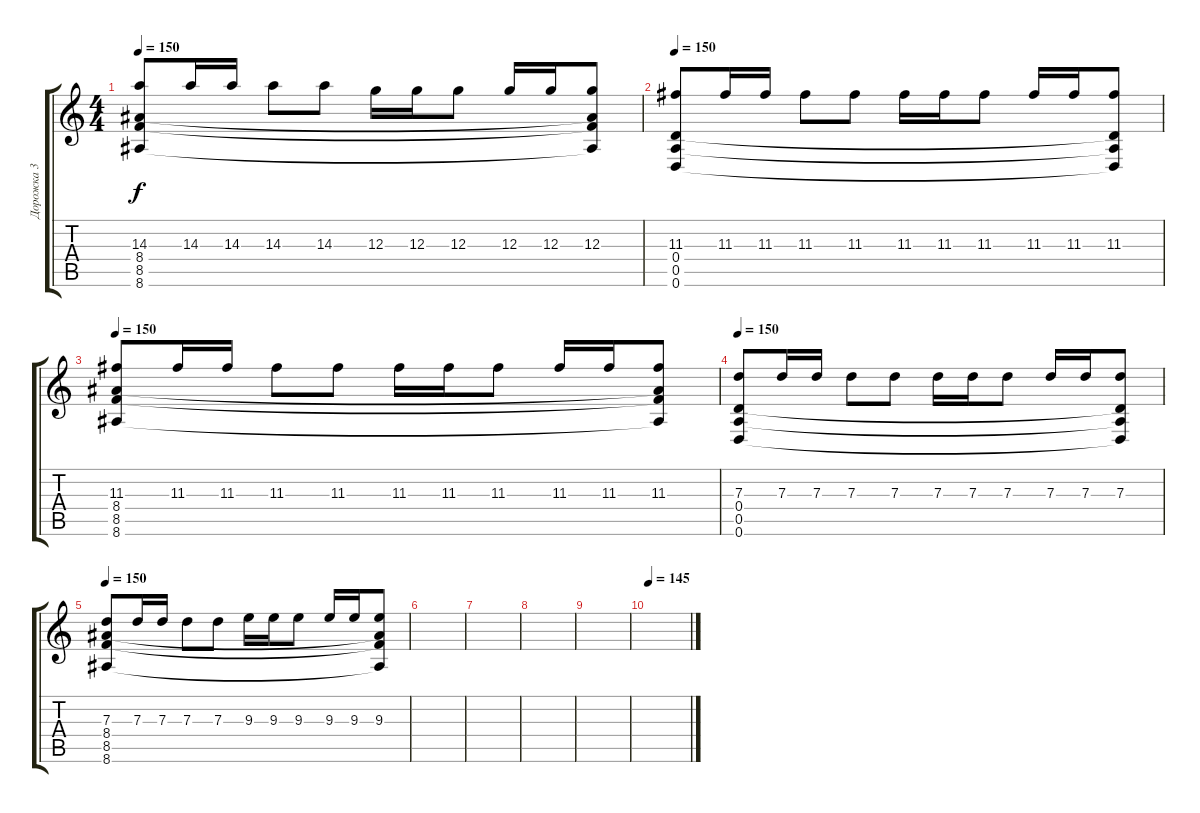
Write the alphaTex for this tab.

\track ("Дорожка 3" "Дорожка 3") {instrument distortionguitar}
\staff {score tabs}
\tuning (E4 B3 G3 D3 A2 D2) {hide}
\ts (4 4)
\tempo 150
\clef g2
\ks c
(14.3 8.4 8.5 8.6).8{dy f} 14.3.16 14.3.16 14.3.8 14.3.8 12.3.16 12.3.16 12.3.8 12.3.16 12.3.16 (12.3 8.4{t} 8.5{t} 8.6{t}).8 |
\tempo 150
(11.3 0.4 0.5 0.6).8 11.3.16 11.3.16 11.3.8 11.3.8 11.3.16 11.3.16 11.3.8 11.3.16 11.3.16 (11.3 0.4{t} 0.5{t} 0.6{t}).8 |
\tempo 150
(11.3 8.4 8.5 8.6).8 11.3.16 11.3.16 11.3.8 11.3.8 11.3.16 11.3.16 11.3.8 11.3.16 11.3.16 (11.3 8.4{t} 8.5{t} 8.6{t}).8 |
\tempo 150
(7.3 0.4 0.5 0.6).8 7.3.16 7.3.16 7.3.8 7.3.8 7.3.16 7.3.16 7.3.8 7.3.16 7.3.16 (7.3 0.4{t} 0.5{t} 0.6{t}).8 |
\tempo 150
(7.3 8.4 8.5 8.6).8 7.3.16 7.3.16 7.3.8 7.3.8 9.3.16 9.3.16 9.3.8 9.3.16 9.3.16 (9.3 8.4{t} 8.5{t} 8.6{t}).8 |
|
|
|
|
\tempo 145
